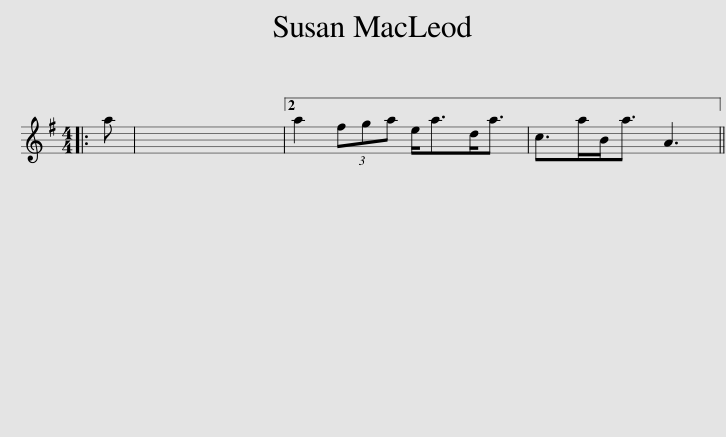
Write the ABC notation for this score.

X:1
L:1/8
M:4/4
I:linebreak $
K:G
V:1 treble
V:1
|: a | x8 |2 a2 (3fga e<ad<a | c>aB<a A3 || %4
